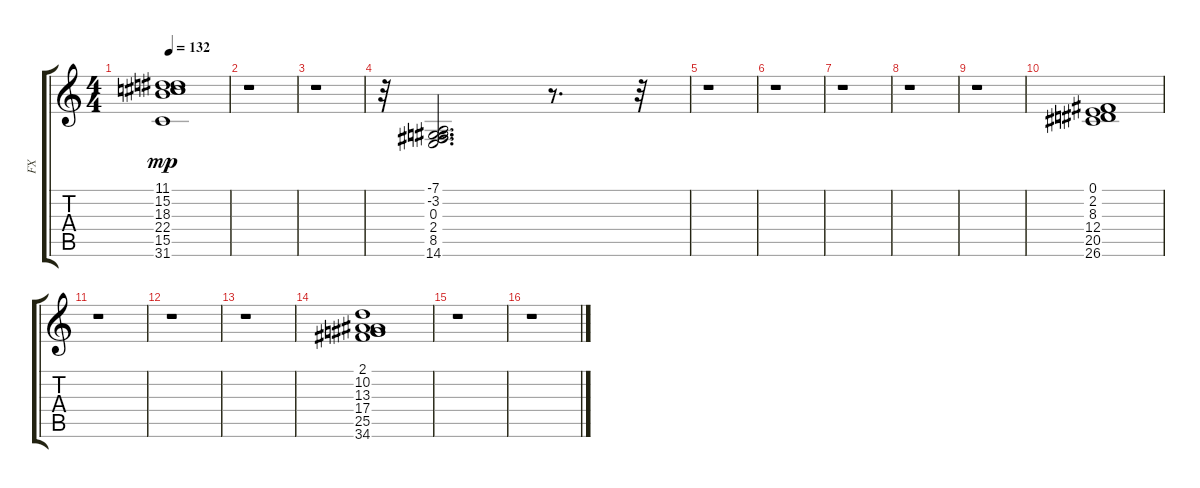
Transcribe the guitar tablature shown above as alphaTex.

\track ("FX" "FX") {instrument applause}
\staff {score tabs}
\tuning (E4 B3 G3 D3 A2 E2) {hide}
\ts (4 4)
\tempo 132
\clef g2
\ks c
(11.1 15.2 18.3 22.4 15.5 31.6).1{dy mp} |
r.1 |
r.1 |
r.32 (-7.1 -3.2 0.3 2.4 8.5 14.6).2{d} r.8{d} r.32 |
r.1 |
r.1 |
r.1 |
r.1 |
r.1 |
(0.1 2.2 8.3 12.4 20.5 26.6).1 |
r.1 |
r.1 |
r.1 |
(2.1 10.2 13.3 17.4 25.5 34.6).1 |
r.1 |
r.1
